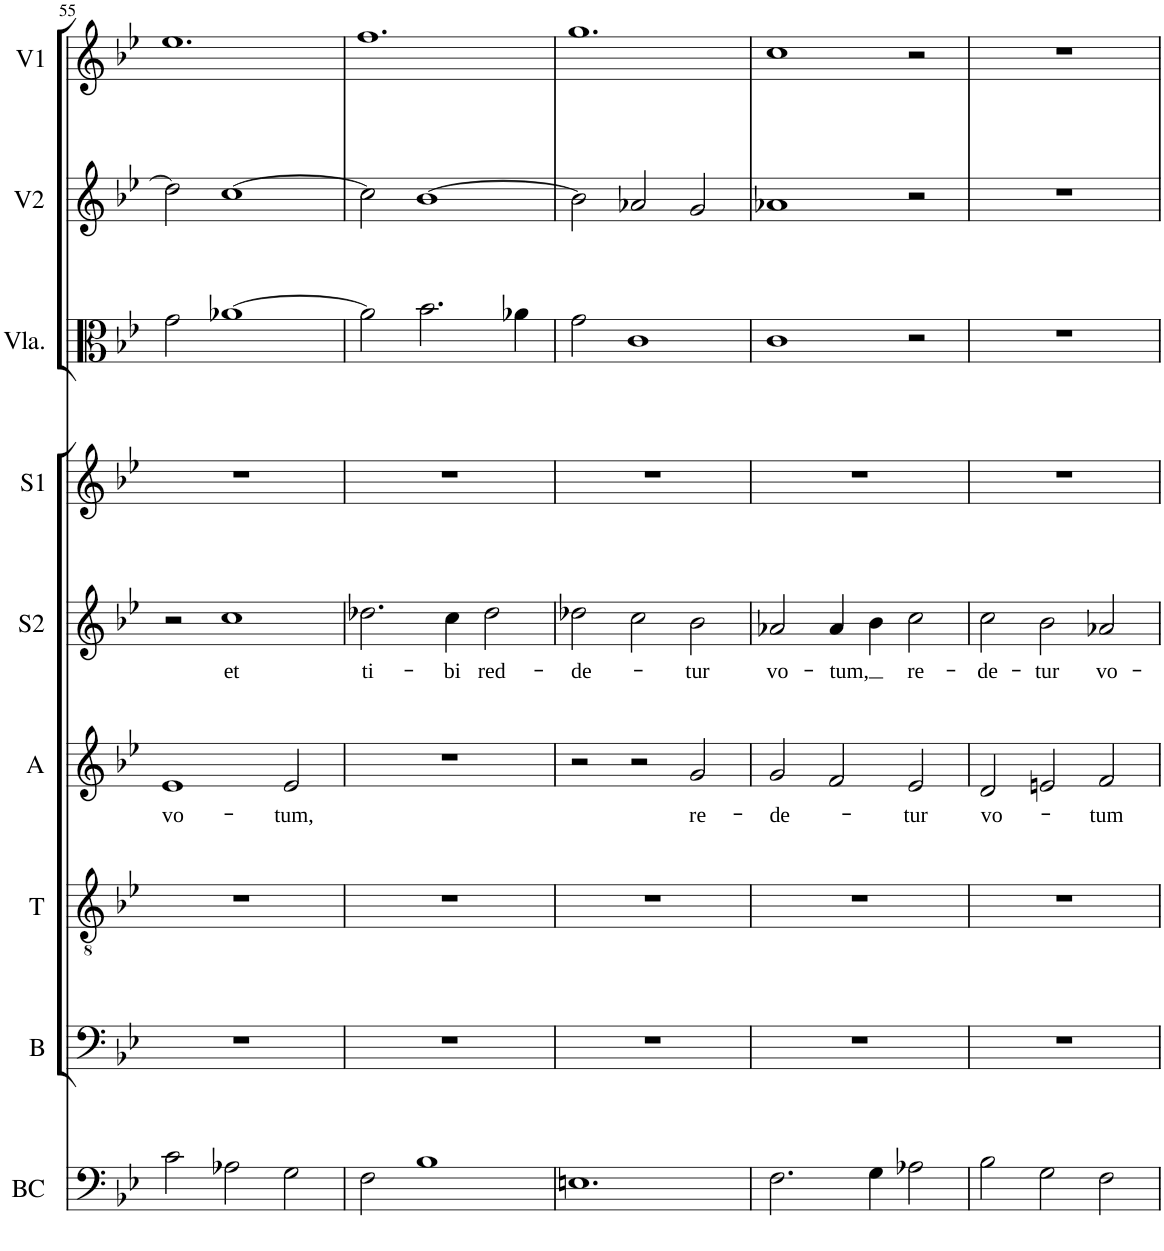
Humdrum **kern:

**kern	**kern	**kern	**kern	**text	**kern	**text	**kern	**kern	**kern	**kern
*part9	*part8	*part7	*part6	*part6	*part5	*part5	*part4	*part3	*part2	*part1
*staff9	*staff8	*staff7	*staff6	*staff6	*staff5	*staff5	*staff4	*staff3	*staff2	*staff1
*I"Fondau	*I"Basso	*I"Tenore	*I"Alto	*	*I"Soprano  II	*	*I"Soprano  I	*I"Viola	*I"Violin  II	*I"Violin  I
*	*I'B	*I'T	*I'A	*	*I'S2	*	*I'S1	*I'Vla.	*I'V2	*I'V1
!!LO:PB:g=z
*clefF4	*clefF4	*clefC4	*clefC3	*	*clefC1	*	*clefC1	*clefC3	*clefG2	*clefG2
*k[b-e-]	*k[b-e-]	*k[b-e-]	*k[b-e-]	*	*k[b-e-]	*	*k[b-e-]	*k[b-e-]	*k[b-e-]	*k[b-e-]
*B-:	*B-:	*B-:	*B-:	*	*B-:	*	*B-:	*B-:	*B-:	*B-:
*M3/2	*M3/2	*M3/2	*M3/2	*	*M3/2	*	*M3/2	*M3/2	*M3/2	*M3/2
=55	=55	=55	=55	=55	=55	=55	=55	=55	=55	=55
!	!	!	!	!LO:LY:b	!	!	!	!	!	!
2c\	1.r	1.r	1e-	vo-	2r	.	1.r	2g\	2dd\]	1.ee-
!	!	!	!	!	!	!LO:LY:b	!	!	!	!
2A-X\	.	.	.	.	1cc	et	.	[1a-X	[1cc	.
!	!	!	!	!LO:LY:b	!	!	!	!	!	!
2G\	.	.	2e-/	-tum,	.	.	.	.	.	.
=56	=56	=56	=56	=56	=56	=56	=56	=56	=56	=56
!	!	!	!	!	!	!LO:LY:b	!	!	!	!
2F\	1.r	1.r	1.r	.	2.dd-X\	ti-	1.r	2a-\]	2cc\]	1.ff
1B-	.	.	.	.	.	.	.	2.b-\	[1b-	.
!	!	!	!	!	!	!LO:LY:b	!	!	!	!
.	.	.	.	.	4cc\	-bi	.	.	.	.
!	!	!	!	!	!	!LO:LY:b	!	!	!	!
.	.	.	.	.	2dd-\	red-	.	.	.	.
.	.	.	.	.	.	.	.	4a-X\	.	.
=57	=57	=57	=57	=57	=57	=57	=57	=57	=57	=57
!	!	!	!	!	!	!LO:LY:b	!	!	!	!
1.En	1.r	1.r	2r	.	2dd-X\	-de-	1.r	2g\	2b-\]	1.gg
.	.	.	2r	.	2cc\	.	.	1c	2a-X/	.
!	!	!	!	!LO:LY:b	!	!LO:LY:b	!	!	!	!
.	.	.	2g/	re-	2b-\	-tur	.	.	2g/	.
=58	=58	=58	=58	=58	=58	=58	=58	=58	=58	=58
!	!	!	!	!LO:LY:b	!	!LO:LY:b	!	!	!	!
2.F\	1.r	1.r	2g/	-de-	2a-X/	vo-	1.r	1c	1a-X	1cc
!	!	!	!	!	!	!LO:LY:b	!	!	!	!
.	.	.	2f/	.	4a-/	-tum,	.	.	.	.
4G\	.	.	.	.	4b-\	.	.	.	.	.
!	!	!	!	!LO:LY:b	!	!LO:LY:b	!	!	!	!
2A-X\	.	.	2e-/	-tur	2cc\	re-	.	2r	2r	2r
=59	=59	=59	=59	=59	=59	=59	=59	=59	=59	=59
!	!	!	!	!LO:LY:b	!	!LO:LY:b	!	!	!	!
2B-\	1.r	1.r	2d/	vo-	2cc\	-de-	1.r	1.r	1.r	1.r
!	!	!	!	!	!	!LO:LY:b	!	!	!	!
2G\	.	.	2en/	.	2b-\	-tur	.	.	.	.
!	!	!	!	!LO:LY:b	!	!LO:LY:b	!	!	!	!
2F\	.	.	2f/	-tum	2a-X/	vo-	.	.	.	.
=	=	=	=	=	=	=	=	=	=	=
*-	*-	*-	*-	*-	*-	*-	*-	*-	*-	*-
